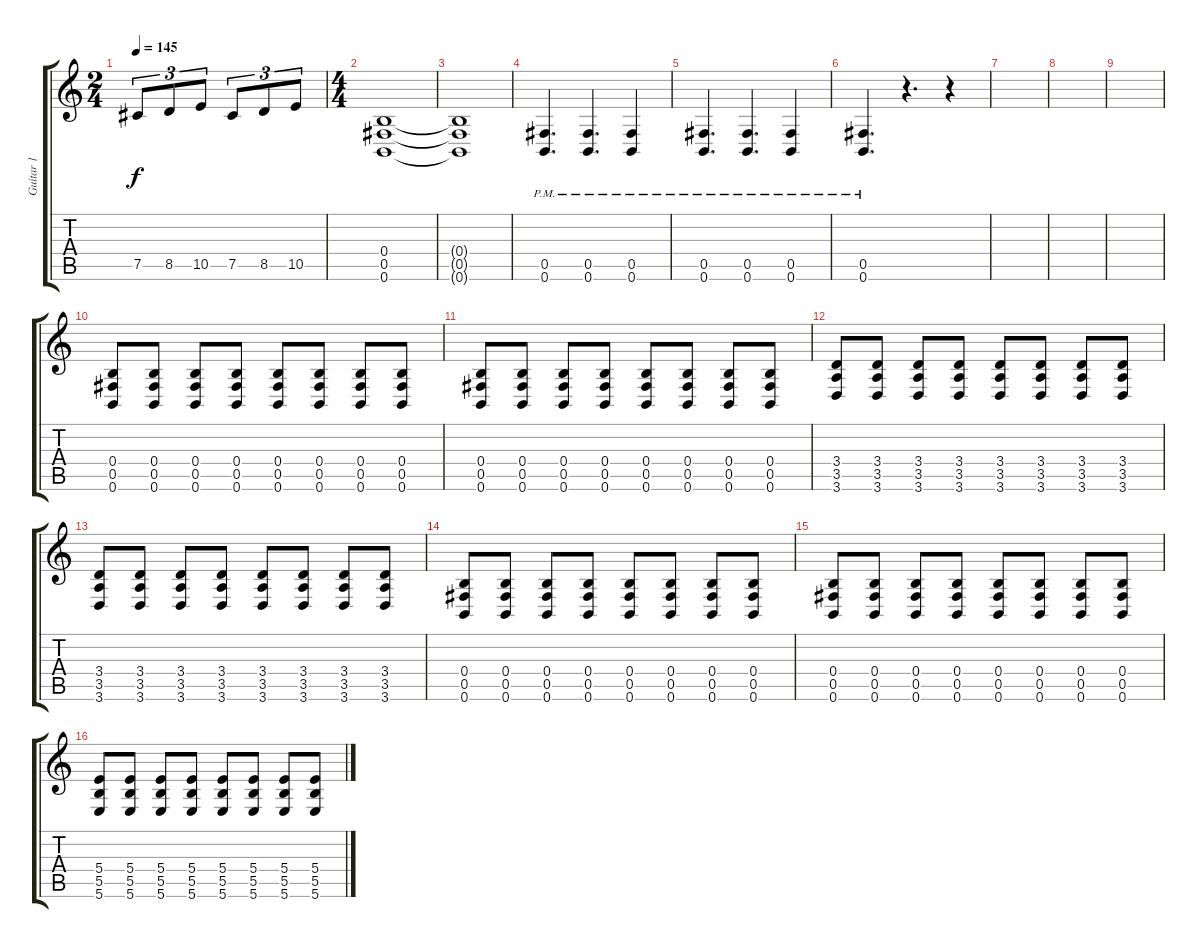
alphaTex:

\track ("Guitar 1" "Guitar 1") {instrument distortionguitar}
\staff {score tabs}
\tuning (Db4 Ab3 E3 B2 Gb2 B1) {hide}
\ts (2 4)
\tempo 145
\clef g2
\ks c
7.5.8{tu (3 2) dy f} 8.5.8{tu (3 2)} 10.5.8{tu (3 2)} 7.5.8{tu (3 2)} 8.5.8{tu (3 2)} 10.5.8{tu (3 2)} |
\ts (4 4)
(0.4 0.5 0.6).1 |
(0.4{t} 0.5{t} 0.6{t}).1 |
(0.5{pm} 0.6{pm}).4{d} (0.5{pm} 0.6{pm}).4{d} (0.5{pm} 0.6{pm}).4 |
(0.5{pm} 0.6{pm}).4{d} (0.5{pm} 0.6{pm}).4{d} (0.5{pm} 0.6{pm}).4 |
(0.5{pm} 0.6{pm}).4{d} r.4{d} r.4 |
|
|
|
(0.4 0.5 0.6).8 (0.4 0.5 0.6).8 (0.4 0.5 0.6).8 (0.4 0.5 0.6).8 (0.4 0.5 0.6).8 (0.4 0.5 0.6).8 (0.4 0.5 0.6).8 (0.4 0.5 0.6).8 |
(0.4 0.5 0.6).8 (0.4 0.5 0.6).8 (0.4 0.5 0.6).8 (0.4 0.5 0.6).8 (0.4 0.5 0.6).8 (0.4 0.5 0.6).8 (0.4 0.5 0.6).8 (0.4 0.5 0.6).8 |
(3.4 3.5 3.6).8 (3.4 3.5 3.6).8 (3.4 3.5 3.6).8 (3.4 3.5 3.6).8 (3.4 3.5 3.6).8 (3.4 3.5 3.6).8 (3.4 3.5 3.6).8 (3.4 3.5 3.6).8 |
(3.4 3.5 3.6).8 (3.4 3.5 3.6).8 (3.4 3.5 3.6).8 (3.4 3.5 3.6).8 (3.4 3.5 3.6).8 (3.4 3.5 3.6).8 (3.4 3.5 3.6).8 (3.4 3.5 3.6).8 |
(0.4 0.5 0.6).8 (0.4 0.5 0.6).8 (0.4 0.5 0.6).8 (0.4 0.5 0.6).8 (0.4 0.5 0.6).8 (0.4 0.5 0.6).8 (0.4 0.5 0.6).8 (0.4 0.5 0.6).8 |
(0.4 0.5 0.6).8 (0.4 0.5 0.6).8 (0.4 0.5 0.6).8 (0.4 0.5 0.6).8 (0.4 0.5 0.6).8 (0.4 0.5 0.6).8 (0.4 0.5 0.6).8 (0.4 0.5 0.6).8 |
(5.4 5.5 5.6).8 (5.4 5.5 5.6).8 (5.4 5.5 5.6).8 (5.4 5.5 5.6).8 (5.4 5.5 5.6).8 (5.4 5.5 5.6).8 (5.4 5.5 5.6).8 (5.4 5.5 5.6).8
